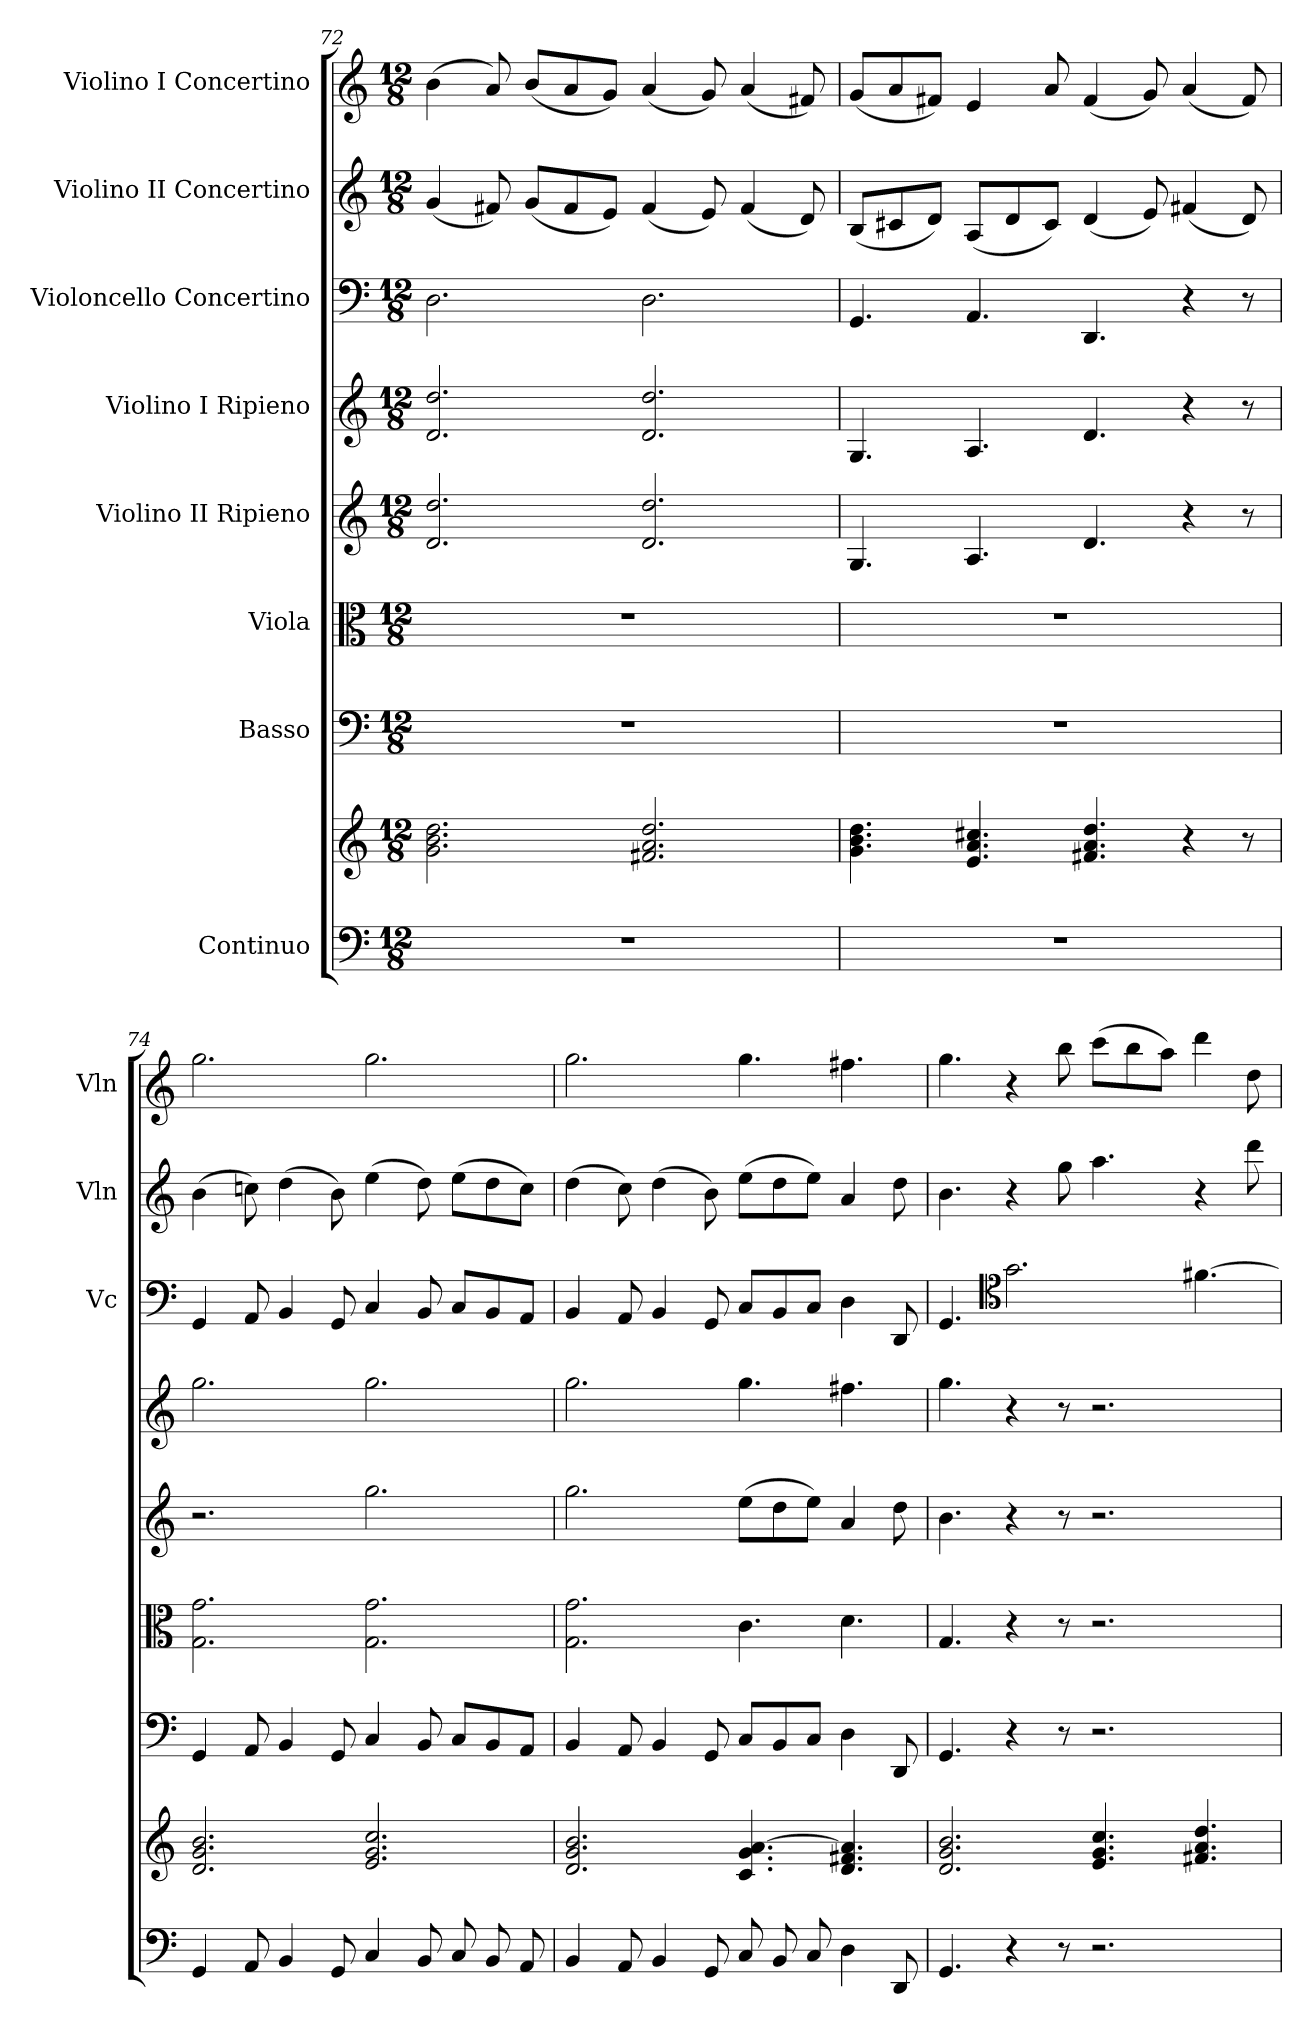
**kern	**kern	**kern	**kern	**kern	**kern	**kern	**kern	**kern
*part8	*part8	*part7	*part6	*part5	*part4	*part3	*part2	*part1
*staff9	*staff8	*staff7	*staff6	*staff5	*staff4	*staff3	*staff2	*staff1
*I"Continuo	*	*I"Basso	*I"Viola	*I"Violino II Ripieno	*I"Violino I Ripieno	*I"Violoncello Concertino	*I"Violino II Concertino	*I"Violino I Concertino
*	*	*	*	*	*	*I'Vc	*I'Vln	*I'Vln
*clefF4	*clefG2	*clefF4	*clefC3	*clefG2	*clefG2	*clefF4	*clefG2	*clefG2
*k[]	*k[]	*k[]	*k[]	*k[]	*k[]	*k[]	*k[]	*k[]
*M12/8	*M12/8	*M12/8	*M12/8	*M12/8	*M12/8	*M12/8	*M12/8	*M12/8
=72	=72	=72	=72	=72	=72	=72	=72	=72
1.r	2.g\ 2.b\ 2.dd\	1.r	1.r	2.d/ 2.dd/	2.d/ 2.dd/	2.D\	(<4g/	(>4b\
.	.	.	.	.	.	.	8f#X/)	8a/)
.	.	.	.	.	.	.	(<8g/L	(<8b/L
.	.	.	.	.	.	.	8f#/	8a/
.	.	.	.	.	.	.	8e/J)	8g/J)
.	2.f#X/ 2.a/ 2.dd/	.	.	2.d/ 2.dd/	2.d/ 2.dd/	2.D\	(<4f#/	(<4a/
.	.	.	.	.	.	.	8e/)	8g/)
.	.	.	.	.	.	.	(<4f#/	(<4a/
.	.	.	.	.	.	.	8d/)	8f#X/)
!!LO:LB:g=z
=73	=73	=73	=73	=73	=73	=73	=73	=73
1.r	4.g\ 4.b\ 4.dd\	1.r	1.r	4.G/	4.G/	4.GG/	(<8B/L	(<8g/L
.	.	.	.	.	.	.	8c#X/	8a/
.	.	.	.	.	.	.	8d/J)	8f#X/J)
.	4.e/ 4.a/ 4.cc#X/	.	.	4.A/	4.A/	4.AA/	(<8A/L	4e/
.	.	.	.	.	.	.	8d/	.
.	.	.	.	.	.	.	8c#/J)	8a/
.	4.f#X/ 4.a/ 4.dd/	.	.	4.d/	4.d/	4.DD/	(<4d/	(<4f#/
.	.	.	.	.	.	.	8e/)	8g/)
.	4r	.	.	4r	4r	4r	(<4f#X/	(<4a/
.	8r	.	.	8r	8r	8r	8d/)	8f#/)
=74	=74	=74	=74	=74	=74	=74	=74	=74
4GG/	2.d/ 2.g/ 2.b/	4GG/	2.G\ 2.g\	2.r	2.gg\	4GG/	(>4b\	2.gg\
8AA/	.	8AA/	.	.	.	8AA/	8ccn\)	.
4BB/	.	4BB/	.	.	.	4BB/	(>4dd\	.
8GG/	.	8GG/	.	.	.	8GG/	8b\)	.
4C/	2.e/ 2.g/ 2.cc/	4C/	2.G\ 2.g\	2.gg\	2.gg\	4C/	(>4ee\	2.gg\
8BB/	.	8BB/	.	.	.	8BB/	8dd\)	.
8C/	.	8C/L	.	.	.	8C/L	(>8ee\L	.
8BB/	.	8BB/	.	.	.	8BB/	8dd\	.
8AA/	.	8AA/J	.	.	.	8AA/J	8cc\J)	.
=75	=75	=75	=75	=75	=75	=75	=75	=75
4BB/	2.d/ 2.g/ 2.b/	4BB/	2.G\ 2.g\	2.gg\	2.gg\	4BB/	(>4dd\	2.gg\
8AA/	.	8AA/	.	.	.	8AA/	8cc\)	.
4BB/	.	4BB/	.	.	.	4BB/	(>4dd\	.
8GG/	.	8GG/	.	.	.	8GG/	8b\)	.
8C/	4.c/ 4.g/ [4.a/	8C/L	4.c\	(>8ee\L	4.gg\	8C/L	(>8ee\L	4.gg\
8BB/	.	8BB/	.	8dd\	.	8BB/	8dd\	.
8C/	.	8C/J	.	8ee\J)	.	8C/J	8ee\J)	.
4D\	4.d/ 4.f#X/ 4.a/]	4D\	4.d\	4a/	4.ff#X\	4D\	4a/	4.ff#X\
8DD/	.	8DD/	.	8dd\	.	8DD/	8dd\	.
=76	=76	=76	=76	=76	=76	=76	=76	=76
4.GG/	2.d/ 2.g/ 2.b/	4.GG/	4.G/	4.b\	4.gg\	4.GG/	4.b\	4.gg\
*	*	*	*	*	*	*clefC4	*	*
4r	.	4r	4r	4r	4r	2.g\	4r	4r
8r	.	8r	8r	8r	8r	.	8gg\	8bb\
2.r	4.e/ 4.g/ 4.cc/	2.r	2.r	2.r	2.r	.	4.aa\	(>8ccc\L
.	.	.	.	.	.	.	.	8bb\
.	.	.	.	.	.	.	.	8aa\J)
.	4.f#X/ 4.a/ 4.dd/	.	.	.	.	[4.f#X\	4r	4ddd\
.	.	.	.	.	.	.	8ddd\	8dd\
=	=	=	=	=	=	=	=	=
*-	*-	*-	*-	*-	*-	*-	*-	*-
